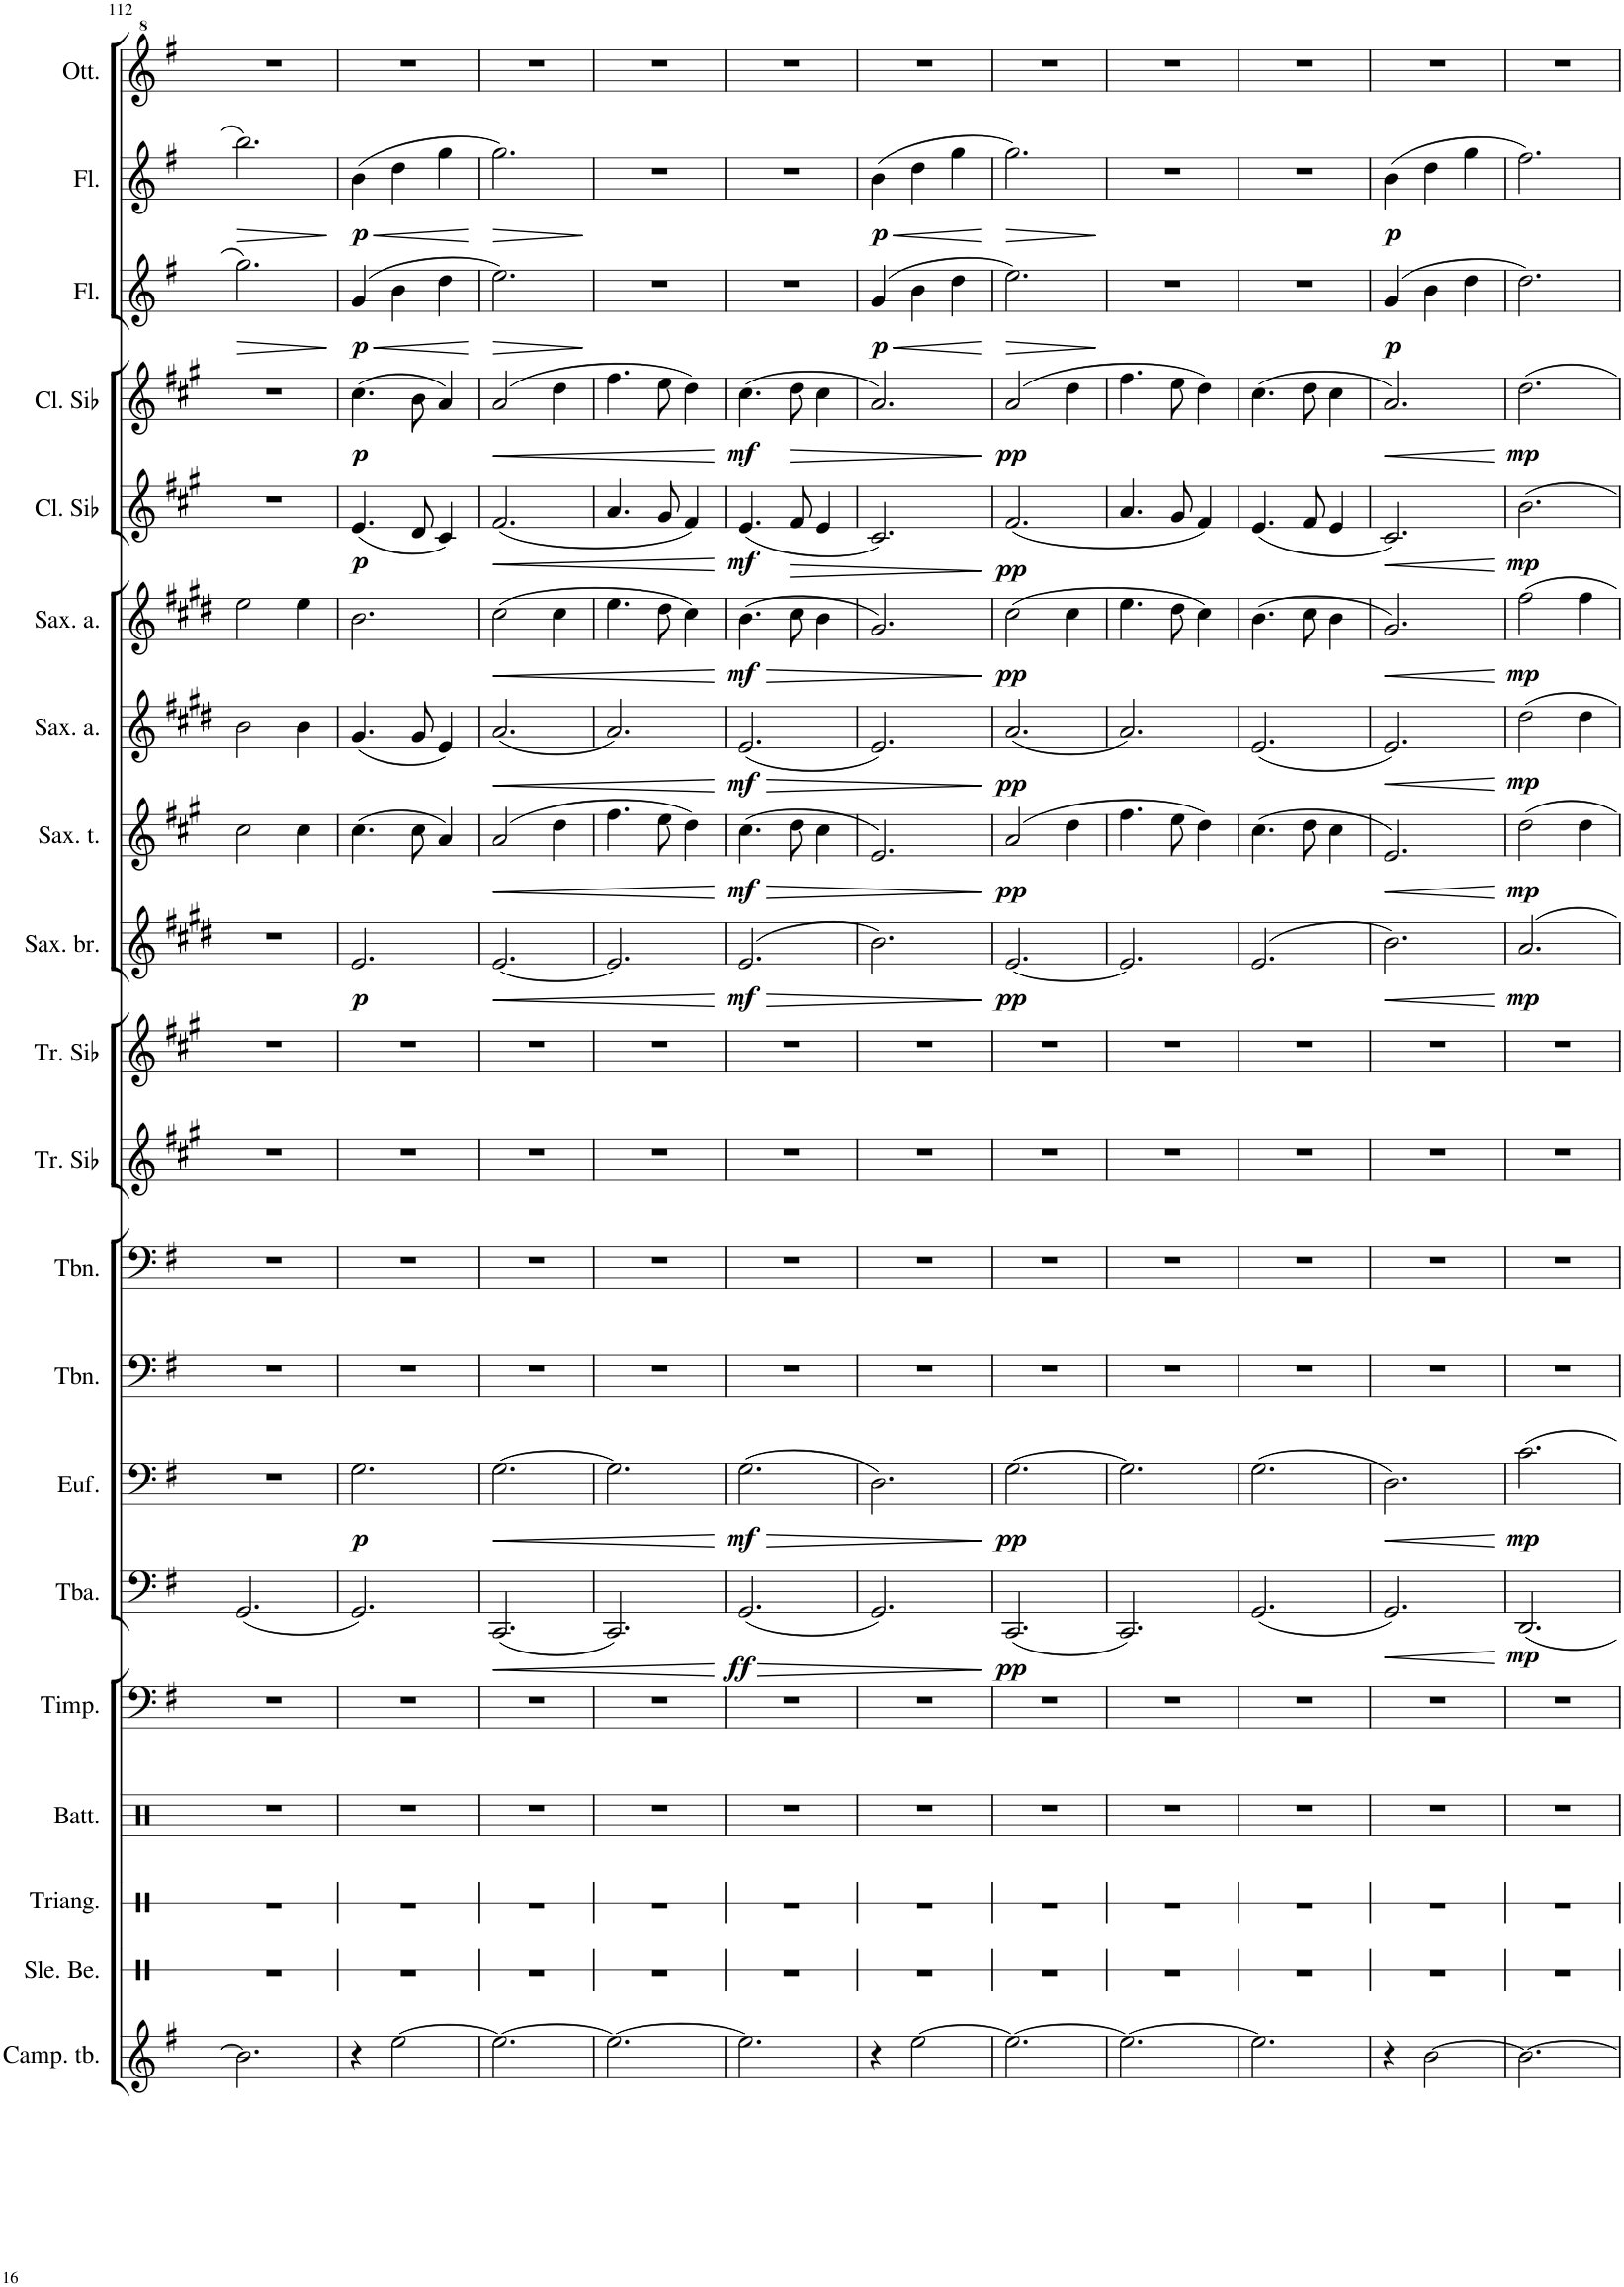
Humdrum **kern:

**kern	**kern	**kern	**kern	**kern	**kern	**dynam	**kern	**dynam	**kern	**kern	**kern	**kern	**kern	**dynam	**kern	**dynam	**kern	**dynam	**kern	**dynam	**kern	**dynam	**kern	**dynam	**kern	**dynam	**kern	**dynam	**kern	**dynam	**kern	**dynam	**kern	**dynam	**kern	**dynam	**kern
*part24	*part23	*part22	*part21	*part20	*part19	*part19	*part18	*part18	*part17	*part16	*part15	*part14	*part13	*part13	*part12	*part12	*part11	*part11	*part10	*part10	*part9	*part9	*part8	*part8	*part7	*part7	*part6	*part6	*part5	*part5	*part4	*part4	*part3	*part3	*part2	*part2	*part1
*staff24	*staff23	*staff22	*staff21	*staff20	*staff19	*staff19	*staff18	*staff18	*staff17	*staff16	*staff15	*staff14	*staff13	*staff13	*staff12	*staff12	*staff11	*staff11	*staff10	*staff10	*staff9	*staff9	*staff8	*staff8	*staff7	*staff7	*staff6	*staff6	*staff5	*staff5	*staff4	*staff4	*staff3	*staff3	*staff2	*staff2	*staff1
*I"Campane Tubolari	*I"Campanelle slitta	*I"Triangolo	*I"Batteria	*I"Timpani	*I"Tuba	*	*I"Bombardino	*	*I"Trombone	*I"Trombone	*I"Tromba in Sib	*I"Tromba in Sib	*I"Sassofono baritono	*	*I"Sassofono tenore	*	*I"Sassofono contralto	*	*I"Sassofono contralto	*	*I"Fagotto	*	*I"Fagotto	*	*I"Clarinetto in Sib	*	*I"Clarinetto in Sib	*	*I"Oboe	*	*I"Oboe	*	*I"Flauto	*	*I"Flauto	*	*I"Piccolo
*I'Camp. tb.	*	*I'Triang.	*I'Batt.	*I'Timp.	*I'Tba.	*	*	*	*I'Tbn.	*I'Tbn.	*I'Tr. Sib	*I'Tr. Sib	*	*	*	*	*	*	*	*	*I'Fag.	*	*I'Fag.	*	*I'Cl. Sib	*	*I'Cl. Sib	*	*I'Ob.	*	*I'Ob.	*	*I'Fl.	*	*I'Fl.	*	*
!!LO:PB:g=z
*clefG2	*clefX	*clefX	*clefX	*clefF4	*clefF4	*	*clefF4	*	*clefF4	*clefF4	*clefG2	*clefG2	*clefG2	*	*clefG2	*	*clefG2	*	*clefG2	*	*clefF4	*	*clefF4	*	*clefG2	*	*clefG2	*	*clefG2	*	*clefG2	*	*clefG2	*	*clefG2	*	*clefG^2
*	*	*	*	*	*	*	*	*	*	*	*Trd1c2	*Trd1c2	*Trd12c21	*	*Trd8c14	*	*Trd5c9	*	*Trd5c9	*	*	*	*	*	*Trd1c2	*	*Trd1c2	*	*	*	*	*	*	*	*	*	*Trd-7c-12
*k[f#]	*k[]	*k[]	*k[]	*k[f#]	*k[f#]	*	*k[f#]	*	*k[f#]	*k[f#]	*k[f#c#g#]	*k[f#c#g#]	*k[f#c#g#d#]	*	*k[f#c#g#]	*	*k[f#c#g#d#]	*	*k[f#c#g#d#]	*	*k[f#]	*	*k[f#]	*	*k[f#c#g#]	*	*k[f#c#g#]	*	*k[f#]	*	*k[f#]	*	*k[f#]	*	*k[f#]	*	*k[f#]
*M3/4	*M3/4	*M3/4	*M3/4	*M3/4	*M3/4	*	*M3/4	*	*M3/4	*M3/4	*M3/4	*M3/4	*M3/4	*	*M3/4	*	*M3/4	*	*M3/4	*	*M3/4	*	*M3/4	*	*M3/4	*	*M3/4	*	*M3/4	*	*M3/4	*	*M3/4	*	*M3/4	*	*M3/4
=112	=112	=112	=112	=112	=112	=112	=112	=112	=112	=112	=112	=112	=112	=112	=112	=112	=112	=112	=112	=112	=112	=112	=112	=112	=112	=112	=112	=112	=112	=112	=112	=112	=112	=112	=112	=112	=112
!	!	!	!	!	!	!	!	!	!	!	!	!	!	!	!	!	!	!	!	!	!	!	!	!	!	!	!	!	!	!LO:HP:b	!	!LO:HP:b	!	!LO:HP:b	!	!LO:HP:b	!
2.b\]	2.r	2.r	2.r	2.r	(2.GG/	.	2.r	.	2.r	2.r	2.r	2.r	2.r	.	2cc#\	.	2b\	.	2ee\	.	2.r	.	2.r	.	2.r	.	2.r	.	2.b	>	2.dd	>	2.gg\	>	2.bb\	>	2.r
.	.	.	.	.	.	.	.	.	.	.	.	.	.	.	4cc#\	.	4b\	.	4ee\	.	.	.	.	.	.	.	.	.	.	.	.	.	.	.	.	.	.
.	.	.	.	.	.	.	.	.	.	.	.	.	.	.	.	.	.	.	.	.	.	.	.	.	.	.	.	.	.	]	.	]	.	]	.	]	.
=113	=113	=113	=113	=113	=113	=113	=113	=113	=113	=113	=113	=113	=113	=113	=113	=113	=113	=113	=113	=113	=113	=113	=113	=113	=113	=113	=113	=113	=113	=113	=113	=113	=113	=113	=113	=113	=113
!	!	!	!	!	!	!	!	!LO:DY:b	!	!	!	!	!	!LO:DY:b	!	!	!	!	!	!	!	!LO:DY:b	!	!LO:DY:b	!	!LO:DY:b	!	!LO:DY:b	!	!LO:HP:b	!	!LO:HP:b	!	!LO:HP:b	!	!LO:HP:b	!
!	!	!	!	!	!	!	!	!	!	!	!	!	!	!	!	!	!	!	!	!	!	!	!	!	!	!	!	!	!	!LO:DY:n=1:b	!	!LO:DY:n=1:b	!	!LO:DY:n=1:b	!	!LO:DY:n=1:b	!
4r	2.r	2.r	2.r	2.r	2.GG/)	.	2.G\	p	2.r	2.r	2.r	2.r	2.e/	p	(4.cc#\	.	(4.g#/	.	2.b\	.	2.GG	p	2.G	p	(4.e/	p	(4.cc#\	p	(4d	< p	(4b	< p	(4g/	< p	(4b\	< p	2.r
[2ee\	.	.	.	.	.	.	.	.	.	.	.	.	.	.	.	.	.	.	.	.	.	.	.	.	.	.	.	.	4d	.	4g	.	4b\	.	4dd\	.	.
.	.	.	.	.	.	.	.	.	.	.	.	.	.	.	8cc#\	.	8g#/	.	.	.	.	.	.	.	8d/	.	8b\	.	.	.	.	.	.	.	.	.	.
.	.	.	.	.	.	.	.	.	.	.	.	.	.	.	4a/)	.	4e/)	.	.	.	.	.	.	.	4c#/)	.	4a/)	.	4g	.	4b	.	4dd\	.	4gg\	.	.
.	.	.	.	.	.	.	.	.	.	.	.	.	.	.	.	.	.	.	.	.	.	.	.	.	.	.	.	.	.	[	.	[	.	[	.	[	.
=114	=114	=114	=114	=114	=114	=114	=114	=114	=114	=114	=114	=114	=114	=114	=114	=114	=114	=114	=114	=114	=114	=114	=114	=114	=114	=114	=114	=114	=114	=114	=114	=114	=114	=114	=114	=114	=114
!	!	!	!	!	!	!LO:HP:b	!	!LO:HP:b	!	!	!	!	!	!LO:HP:b	!	!LO:HP:b	!	!LO:HP:b	!	!LO:HP:b	!	!LO:HP:b	!	!LO:HP:b	!	!LO:HP:b	!	!LO:HP:b	!	!LO:HP:b	!	!LO:HP:b	!	!LO:HP:b	!	!LO:HP:b	!
2.ee\_	2.r	2.r	2.r	2.r	(2.CC/	<	[2.G\	<	2.r	2.r	2.r	2.r	[2.e/	<	(2a/	<	(2.a/	<	(2cc#\	<	[2.C	<	[2.G	<	(2.f#/	<	(2a/	<	2.g)	>	2.cc)	>	2.ee\)	>	2.gg\)	>	2.r
.	.	.	.	.	.	.	.	.	.	.	.	.	.	.	4dd\	.	.	.	4cc#\	.	.	.	.	.	.	.	4dd\	.	.	.	.	.	.	.	.	.	.
.	.	.	.	.	.	.	.	.	.	.	.	.	.	.	.	.	.	.	.	.	.	.	.	.	.	.	.	.	.	]	.	]	.	]	.	]	.
=115	=115	=115	=115	=115	=115	=115	=115	=115	=115	=115	=115	=115	=115	=115	=115	=115	=115	=115	=115	=115	=115	=115	=115	=115	=115	=115	=115	=115	=115	=115	=115	=115	=115	=115	=115	=115	=115
2.ee\_	2.r	2.r	2.r	2.r	2.CC/)	.	2.G\]	.	2.r	2.r	2.r	2.r	2.e/]	.	4.ff#\	.	2.a/)	.	4.ee\	.	2.C]	.	2.G]	.	4.a/	.	4.ff#\	.	2.r	.	2.r	.	2.r	.	2.r	.	2.r
.	.	.	.	.	.	.	.	.	.	.	.	.	.	.	8ee\	.	.	.	8dd#\	.	.	.	.	.	8g#/	.	8ee\	.	.	.	.	.	.	.	.	.	.
.	.	.	.	.	.	.	.	.	.	.	.	.	.	.	4dd\)	.	.	.	4cc#\)	.	.	.	.	.	4f#/)	.	4dd\)	.	.	.	.	.	.	.	.	.	.
.	.	.	.	.	.	[	.	[	.	.	.	.	.	[	.	[	.	[	.	[	.	[	.	[	.	[	.	[	.	.	.	.	.	.	.	.	.
=116	=116	=116	=116	=116	=116	=116	=116	=116	=116	=116	=116	=116	=116	=116	=116	=116	=116	=116	=116	=116	=116	=116	=116	=116	=116	=116	=116	=116	=116	=116	=116	=116	=116	=116	=116	=116	=116
!	!	!	!	!	!	!LO:HP:b	!	!LO:HP:b	!	!	!	!	!	!LO:HP:b	!	!LO:HP:b	!	!LO:HP:b	!	!LO:HP:b	!	!LO:HP:b	!	!LO:HP:b	!	!	!	!	!	!	!	!	!	!	!	!	!
!	!	!	!	!	!	!LO:DY:n=1:b	!	!LO:DY:n=1:b	!	!	!	!	!	!LO:DY:n=1:b	!	!LO:DY:n=1:b	!	!LO:DY:n=1:b	!	!LO:DY:n=1:b	!	!LO:DY:n=1:b	!	!LO:DY:n=1:b	!	!LO:DY:b	!	!LO:DY:b	!	!	!	!	!	!	!	!	!
2.ee\]	2.r	2.r	2.r	2.r	(2.GG/	> ff	(2.G\	> mf	2.r	2.r	2.r	2.r	(2.e/	> mf	(4.cc#\	> mf	(2.e/	> mf	(4.b\	> mf	[2.GG	> mf	(2.G	> mf	(4.e/	mf	(4.cc#\	mf	2.r	.	2.r	.	2.r	.	2.r	.	2.r
!	!	!	!	!	!	!	!	!	!	!	!	!	!	!	!	!	!	!	!	!	!	!	!	!	!	!LO:HP:b	!	!LO:HP:b	!	!	!	!	!	!	!	!	!
.	.	.	.	.	.	.	.	.	.	.	.	.	.	.	8dd\	.	.	.	8cc#\	.	.	.	.	.	8f#/	>	8dd\	>	.	.	.	.	.	.	.	.	.
.	.	.	.	.	.	.	.	.	.	.	.	.	.	.	4cc#\	.	.	.	4b\	.	.	.	.	.	4e/	.	4cc#\	.	.	.	.	.	.	.	.	.	.
=117	=117	=117	=117	=117	=117	=117	=117	=117	=117	=117	=117	=117	=117	=117	=117	=117	=117	=117	=117	=117	=117	=117	=117	=117	=117	=117	=117	=117	=117	=117	=117	=117	=117	=117	=117	=117	=117
!	!	!	!	!	!	!	!	!	!	!	!	!	!	!	!	!	!	!	!	!	!	!	!	!	!	!	!	!	!	!LO:HP:b	!	!LO:HP:b	!	!LO:HP:b	!	!LO:HP:b	!
!	!	!	!	!	!	!	!	!	!	!	!	!	!	!	!	!	!	!	!	!	!	!	!	!	!	!	!	!	!	!LO:DY:n=1:b	!	!LO:DY:n=1:b	!	!LO:DY:n=1:b	!	!LO:DY:n=1:b	!
4r	2.r	2.r	2.r	2.r	2.GG/)	.	2.D\)	.	2.r	2.r	2.r	2.r	2.b\)	.	2.e/)	.	2.e/)	.	2.g#/)	.	2.GG]	.	2.D)	.	2.c#/)	.	2.a/)	.	(4d	< p	(4b	< p	(4g/	< p	(4b\	< p	2.r
[2ee\	.	.	.	.	.	.	.	.	.	.	.	.	.	.	.	.	.	.	.	.	.	.	.	.	.	.	.	.	4d	.	4g	.	4b\	.	4dd\	.	.
.	.	.	.	.	.	.	.	.	.	.	.	.	.	.	.	.	.	.	.	.	.	.	.	.	.	.	.	.	4g	.	4b	.	4dd\	.	4gg\	.	.
.	.	.	.	.	.	]	.	]	.	.	.	.	.	]	.	]	.	]	.	]	.	]	.	]	.	]	.	]	.	[	.	[	.	[	.	[	.
=118	=118	=118	=118	=118	=118	=118	=118	=118	=118	=118	=118	=118	=118	=118	=118	=118	=118	=118	=118	=118	=118	=118	=118	=118	=118	=118	=118	=118	=118	=118	=118	=118	=118	=118	=118	=118	=118
!	!	!	!	!	!	!LO:DY:b	!	!LO:DY:b	!	!	!	!	!	!LO:DY:b	!	!LO:DY:b	!	!LO:DY:b	!	!LO:DY:b	!	!LO:DY:b	!	!LO:DY:b	!	!LO:DY:b	!	!LO:DY:b	!	!LO:HP:b	!	!LO:HP:b	!	!LO:HP:b	!	!LO:HP:b	!
2.ee\_	2.r	2.r	2.r	2.r	(2.CC/	pp	[2.G\	pp	2.r	2.r	2.r	2.r	[2.e/	pp	(2a/	pp	(2.a/	pp	(2cc#\	pp	[2.C	pp	[2.G	pp	(2.f#/	pp	(2a/	pp	2.g)	>	2.cc)	>	2.ee\)	>	2.gg\)	>	2.r
.	.	.	.	.	.	.	.	.	.	.	.	.	.	.	4dd\	.	.	.	4cc#\	.	.	.	.	.	.	.	4dd\	.	.	.	.	.	.	.	.	.	.
.	.	.	.	.	.	.	.	.	.	.	.	.	.	.	.	.	.	.	.	.	.	.	.	.	.	.	.	.	.	]	.	]	.	]	.	]	.
=119	=119	=119	=119	=119	=119	=119	=119	=119	=119	=119	=119	=119	=119	=119	=119	=119	=119	=119	=119	=119	=119	=119	=119	=119	=119	=119	=119	=119	=119	=119	=119	=119	=119	=119	=119	=119	=119
2.ee\_	2.r	2.r	2.r	2.r	2.CC/)	.	2.G\]	.	2.r	2.r	2.r	2.r	2.e/]	.	4.ff#\	.	2.a/)	.	4.ee\	.	2.C]	.	2.G]	.	4.a/	.	4.ff#\	.	2.r	.	2.r	.	2.r	.	2.r	.	2.r
.	.	.	.	.	.	.	.	.	.	.	.	.	.	.	8ee\	.	.	.	8dd#\	.	.	.	.	.	8g#/	.	8ee\	.	.	.	.	.	.	.	.	.	.
.	.	.	.	.	.	.	.	.	.	.	.	.	.	.	4dd\)	.	.	.	4cc#\)	.	.	.	.	.	4f#/)	.	4dd\)	.	.	.	.	.	.	.	.	.	.
=120	=120	=120	=120	=120	=120	=120	=120	=120	=120	=120	=120	=120	=120	=120	=120	=120	=120	=120	=120	=120	=120	=120	=120	=120	=120	=120	=120	=120	=120	=120	=120	=120	=120	=120	=120	=120	=120
2.ee\]	2.r	2.r	2.r	2.r	(2.GG/	.	(2.G\	.	2.r	2.r	2.r	2.r	(2.e/	.	(4.cc#\	.	(2.e/	.	(4.b\	.	[2.GG	.	(2.G	.	(4.e/	.	(4.cc#\	.	2.r	.	2.r	.	2.r	.	2.r	.	2.r
.	.	.	.	.	.	.	.	.	.	.	.	.	.	.	8dd\	.	.	.	8cc#\	.	.	.	.	.	8f#/	.	8dd\	.	.	.	.	.	.	.	.	.	.
.	.	.	.	.	.	.	.	.	.	.	.	.	.	.	4cc#\	.	.	.	4b\	.	.	.	.	.	4e/	.	4cc#\	.	.	.	.	.	.	.	.	.	.
=121	=121	=121	=121	=121	=121	=121	=121	=121	=121	=121	=121	=121	=121	=121	=121	=121	=121	=121	=121	=121	=121	=121	=121	=121	=121	=121	=121	=121	=121	=121	=121	=121	=121	=121	=121	=121	=121
!	!	!	!	!	!	!LO:HP:b	!	!LO:HP:b	!	!	!	!	!	!LO:HP:b	!	!LO:HP:b	!	!LO:HP:b	!	!LO:HP:b	!	!LO:HP:b	!	!LO:HP:b	!	!LO:HP:b	!	!LO:HP:b	!	!LO:DY:b	!	!LO:DY:b	!	!LO:DY:b	!	!LO:DY:b	!
4r	2.r	2.r	2.r	2.r	2.GG/)	<	2.D\)	<	2.r	2.r	2.r	2.r	2.b\)	<	2.e/)	<	2.e/)	<	2.g#/)	<	2.GG]	<	2.D)	<	2.c#/)	<	2.a/)	<	(4d	p	(4b	p	(4g/	p	(4b\	p	2.r
[2b\	.	.	.	.	.	.	.	.	.	.	.	.	.	.	.	.	.	.	.	.	.	.	.	.	.	.	.	.	4d	.	4g	.	4b\	.	4dd\	.	.
.	.	.	.	.	.	.	.	.	.	.	.	.	.	.	.	.	.	.	.	.	.	.	.	.	.	.	.	.	4g	.	4b	.	4dd\	.	4gg\	.	.
.	.	.	.	.	.	[	.	[	.	.	.	.	.	[	.	[	.	[	.	[	.	[	.	[	.	[	.	[	.	.	.	.	.	.	.	.	.
=122	=122	=122	=122	=122	=122	=122	=122	=122	=122	=122	=122	=122	=122	=122	=122	=122	=122	=122	=122	=122	=122	=122	=122	=122	=122	=122	=122	=122	=122	=122	=122	=122	=122	=122	=122	=122	=122
!	!	!	!	!	!	!LO:DY:b	!	!LO:DY:b	!	!	!	!	!	!LO:DY:b	!	!LO:DY:b	!	!LO:DY:b	!	!LO:DY:b	!	!LO:DY:b	!	!LO:DY:b	!	!LO:DY:b	!	!LO:DY:b	!	!	!	!	!	!	!	!	!
2.b\_	2.r	2.r	2.r	2.r	2.DD/	mp	2.c\	mp	2.r	2.r	2.r	2.r	2.a/	mp	2dd\	mp	2dd#\	mp	2ff#\	mp	[2.D	mp	2.c	mp	2.b\	mp	2.dd\	mp	2.f#)	.	2.cc)	.	2.dd\)	.	2.ff#\)	.	2.r
.	.	.	.	.	.	.	.	.	.	.	.	.	.	.	4dd\	.	4dd#\	.	4ff#\	.	.	.	.	.	.	.	.	.	.	.	.	.	.	.	.	.	.
=	=	=	=	=	=	=	=	=	=	=	=	=	=	=	=	=	=	=	=	=	=	=	=	=	=	=	=	=	=	=	=	=	=	=	=	=	=
*-	*-	*-	*-	*-	*-	*-	*-	*-	*-	*-	*-	*-	*-	*-	*-	*-	*-	*-	*-	*-	*-	*-	*-	*-	*-	*-	*-	*-	*-	*-	*-	*-	*-	*-	*-	*-	*-
